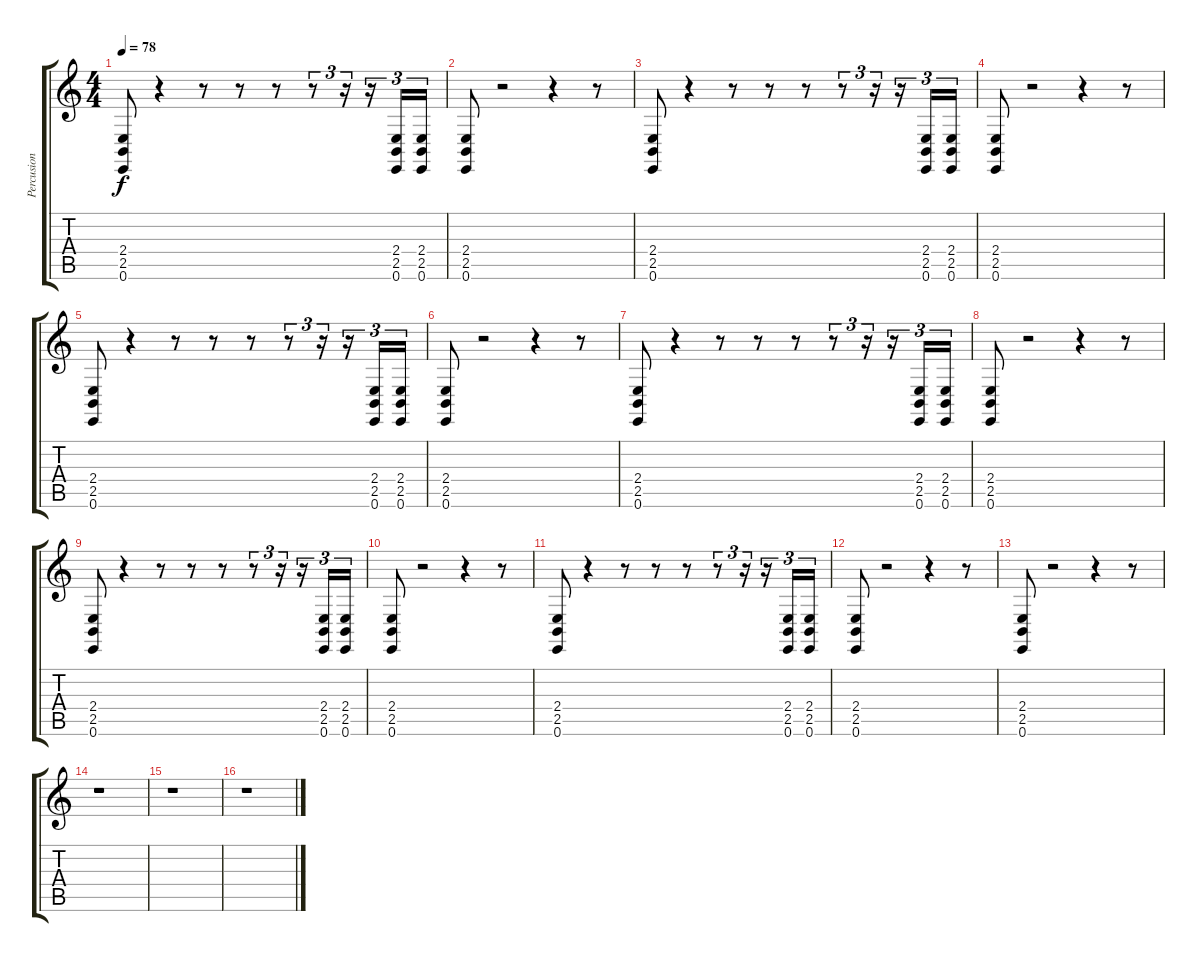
\track ("Percusion" "Percusion") {instrument timpani}
\staff {score tabs}
\tuning (E4 B3 G3 D3 A2 E2) {hide}
\ts (4 4)
\tempo 78
\clef g2
\ks c
(2.4 2.5 0.6).8{dy f} r.4 r.8 r.8 r.8 r.8{tu (3 2)} r.16{tu (3 2)} r.16{tu (3 2)} (2.4 2.5 0.6).16{tu (3 2)} (2.4 2.5 0.6).16{tu (3 2)} |
(2.4 2.5 0.6).8 r.2 r.4 r.8 |
(2.4 2.5 0.6).8 r.4 r.8 r.8 r.8 r.8{tu (3 2)} r.16{tu (3 2)} r.16{tu (3 2)} (2.4 2.5 0.6).16{tu (3 2)} (2.4 2.5 0.6).16{tu (3 2)} |
(2.4 2.5 0.6).8 r.2 r.4 r.8 |
(2.4 2.5 0.6).8 r.4 r.8 r.8 r.8 r.8{tu (3 2)} r.16{tu (3 2)} r.16{tu (3 2)} (2.4 2.5 0.6).16{tu (3 2)} (2.4 2.5 0.6).16{tu (3 2)} |
(2.4 2.5 0.6).8 r.2 r.4 r.8 |
(2.4 2.5 0.6).8 r.4 r.8 r.8 r.8 r.8{tu (3 2)} r.16{tu (3 2)} r.16{tu (3 2)} (2.4 2.5 0.6).16{tu (3 2)} (2.4 2.5 0.6).16{tu (3 2)} |
(2.4 2.5 0.6).8 r.2 r.4 r.8 |
(2.4 2.5 0.6).8 r.4 r.8 r.8 r.8 r.8{tu (3 2)} r.16{tu (3 2)} r.16{tu (3 2)} (2.4 2.5 0.6).16{tu (3 2)} (2.4 2.5 0.6).16{tu (3 2)} |
(2.4 2.5 0.6).8 r.2 r.4 r.8 |
(2.4 2.5 0.6).8 r.4 r.8 r.8 r.8 r.8{tu (3 2)} r.16{tu (3 2)} r.16{tu (3 2)} (2.4 2.5 0.6).16{tu (3 2)} (2.4 2.5 0.6).16{tu (3 2)} |
(2.4 2.5 0.6).8 r.2 r.4 r.8 |
(2.4 2.5 0.6).8 r.2 r.4 r.8 |
r.1 |
r.1 |
r.1
